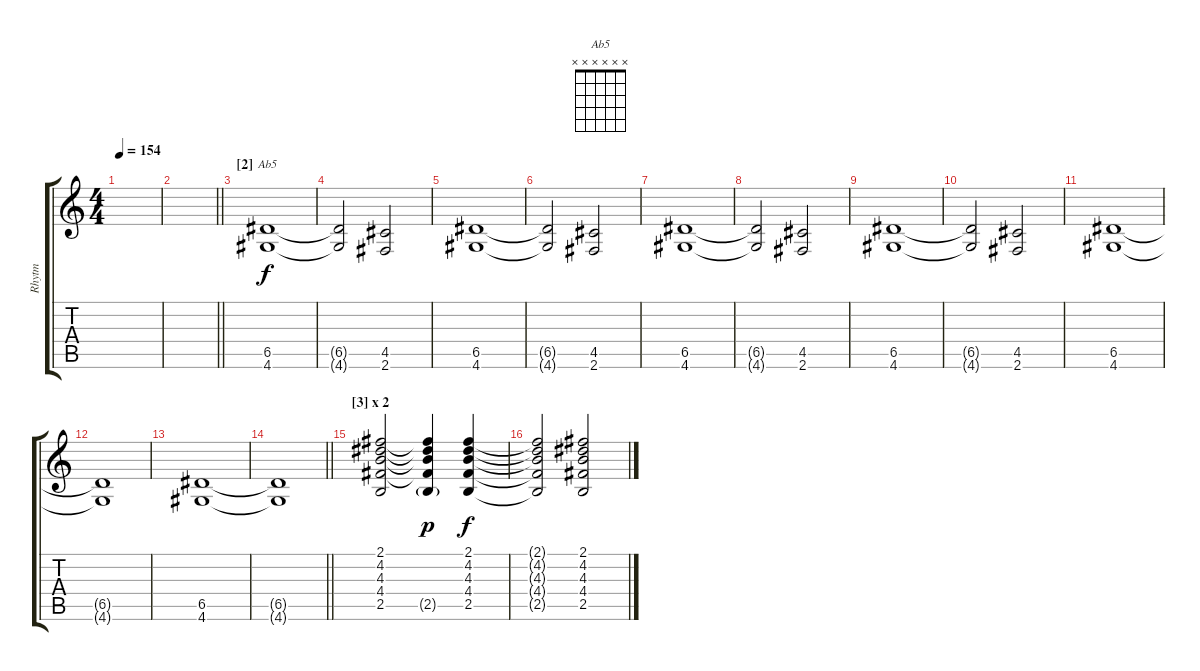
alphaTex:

\track ("Rhytm" "Rhytm") {instrument acousticguitarsteel}
\staff {score tabs}
\tuning (E4 B3 G3 D3 A2 E2) {hide}
\chord ("Ab5" x x x x x x)
\ts (4 4)
\tempo 154
\clef g2
\ks c
|
\barLineRight lightlight
|
\section ("" "[2]")
(6.5 4.6).1{ch "Ab5"} |
(6.5{t} 4.6{t}).2 (4.5 2.6).2 |
(6.5 4.6).1 |
(6.5{t} 4.6{t}).2 (4.5 2.6).2 |
(6.5 4.6).1 |
(6.5{t} 4.6{t}).2 (4.5 2.6).2 |
(6.5 4.6).1 |
(6.5{t} 4.6{t}).2 (4.5 2.6).2 |
(6.5 4.6).1 |
(6.5{t} 4.6{t}).1 |
(6.5 4.6).1 |
\barLineRight lightlight
(6.5{t} 4.6{t}).1 |
\section ("" "[3] x 2")
(2.1 4.2 4.3 4.4 2.5).2 (2.1{t} 4.2{t} 4.3{t} 4.4{t} 2.5{g}).4{dy p} (2.1 4.2 4.3 4.4 2.5).4{dy f} |
(2.1{t} 4.2{t} 4.3{t} 4.4{t} 2.5{t}).2 (2.1 4.2 4.3 4.4 2.5).2
